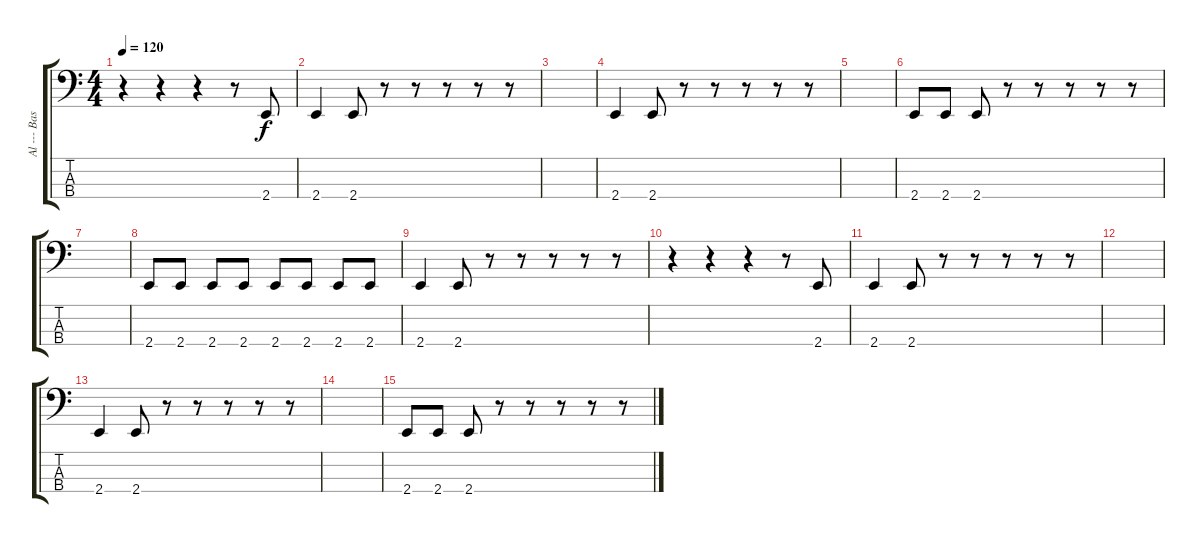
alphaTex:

\track ("Al --- Bass" "Al --- Bas") {instrument electricbassfinger}
\staff {score tabs}
\tuning (G2 D2 A1 D1) {hide}
\ts (4 4)
\tempo 120
\clef f4
\ks c
r.4{dy f} r.4 r.4 r.8 2.4.8 |
2.4.4 2.4.8 r.8 r.8 r.8 r.8 r.8 |
|
2.4.4 2.4.8 r.8 r.8 r.8 r.8 r.8 |
|
2.4.8 2.4.8 2.4.8 r.8 r.8 r.8 r.8 r.8 |
|
2.4.8 2.4.8 2.4.8 2.4.8 2.4.8 2.4.8 2.4.8 2.4.8 |
2.4.4 2.4.8 r.8 r.8 r.8 r.8 r.8 |
r.4 r.4 r.4 r.8 2.4.8 |
2.4.4 2.4.8 r.8 r.8 r.8 r.8 r.8 |
|
2.4.4 2.4.8 r.8 r.8 r.8 r.8 r.8 |
|
2.4.8 2.4.8 2.4.8 r.8 r.8 r.8 r.8 r.8
